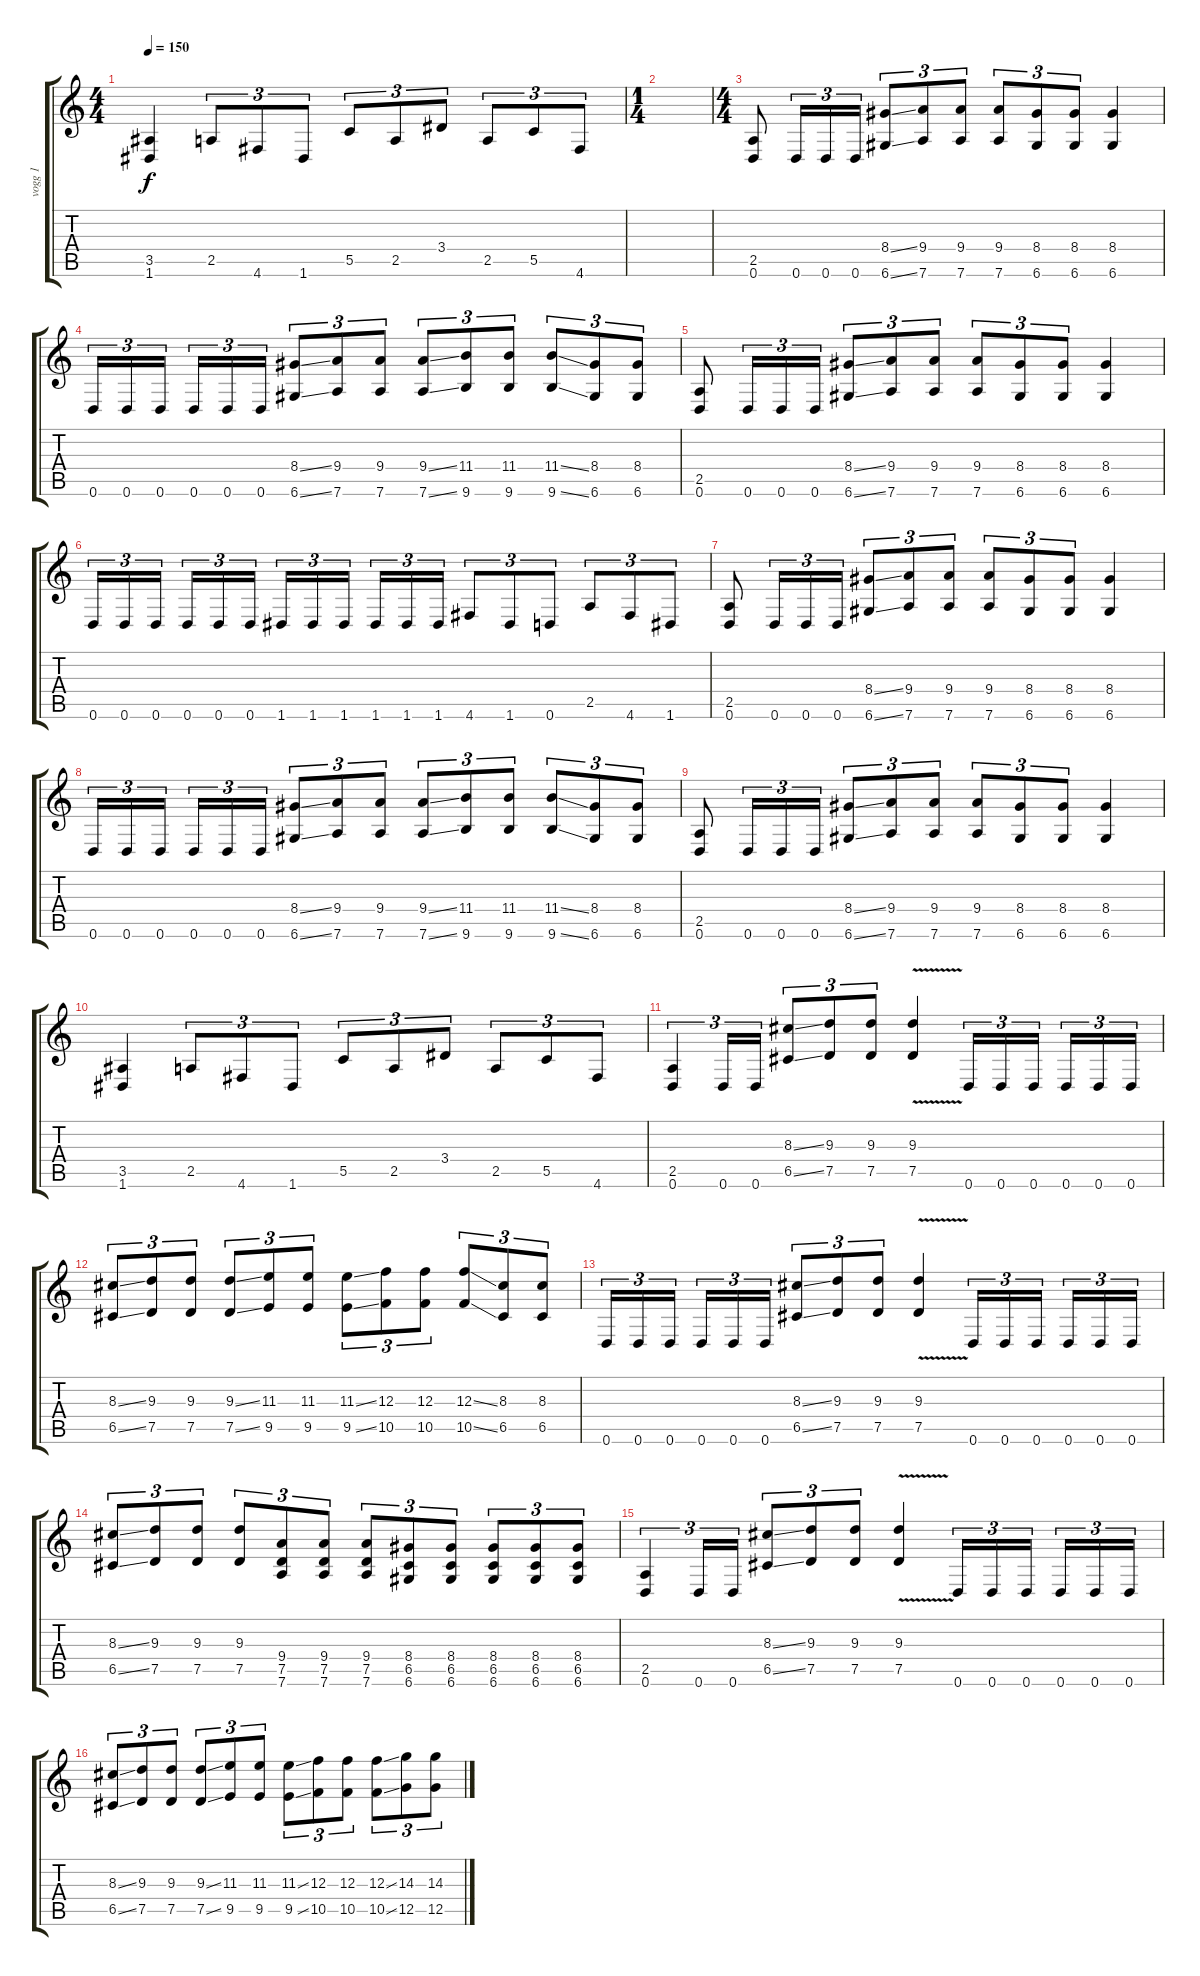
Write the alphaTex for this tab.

\track ("vogg 1" "vogg 1") {instrument distortionguitar}
\staff {score tabs}
\tuning (D4 A3 F3 C3 G2 D2) {hide}
\ts (4 4)
\section ("" "")
\tempo 150
\clef g2
\ks c
(3.5 1.6).4{dy f instrument distortionguitar} 2.5.8{tu (3 2)} 4.6.8{tu (3 2)} 1.6.8{tu (3 2)} 5.5.8{tu (3 2)} 2.5.8{tu (3 2)} 3.4.8{tu (3 2)} 2.5.8{tu (3 2)} 5.5.8{tu (3 2)} 4.6.8{tu (3 2)} |
\ts (1 4)
|
\ts (4 4)
\section ("" "")
(2.5 0.6).8 0.6.16{tu (3 2)} 0.6.16{tu (3 2)} 0.6.16{tu (3 2)} (8.4{ss} 6.6{ss}).8{tu (3 2)} (9.4 7.6).8{tu (3 2)} (9.4 7.6).8{tu (3 2)} (9.4 7.6).8{tu (3 2)} (8.4 6.6).8{tu (3 2)} (8.4 6.6).8{tu (3 2)} (8.4 6.6).4 |
0.6.16{tu (3 2)} 0.6.16{tu (3 2)} 0.6.16{tu (3 2)} 0.6.16{tu (3 2)} 0.6.16{tu (3 2)} 0.6.16{tu (3 2)} (8.4{ss} 6.6{ss}).8{tu (3 2)} (9.4 7.6).8{tu (3 2)} (9.4 7.6).8{tu (3 2)} (9.4{ss} 7.6{ss}).8{tu (3 2)} (11.4 9.6).8{tu (3 2)} (11.4 9.6).8{tu (3 2)} (11.4{ss} 9.6{ss}).8{tu (3 2)} (8.4 6.6).8{tu (3 2)} (8.4 6.6).8{tu (3 2)} |
(2.5 0.6).8 0.6.16{tu (3 2)} 0.6.16{tu (3 2)} 0.6.16{tu (3 2)} (8.4{ss} 6.6{ss}).8{tu (3 2)} (9.4 7.6).8{tu (3 2)} (9.4 7.6).8{tu (3 2)} (9.4 7.6).8{tu (3 2)} (8.4 6.6).8{tu (3 2)} (8.4 6.6).8{tu (3 2)} (8.4 6.6).4 |
0.6.16{tu (3 2)} 0.6.16{tu (3 2)} 0.6.16{tu (3 2)} 0.6.16{tu (3 2)} 0.6.16{tu (3 2)} 0.6.16{tu (3 2)} 1.6.16{tu (3 2)} 1.6.16{tu (3 2)} 1.6.16{tu (3 2)} 1.6.16{tu (3 2)} 1.6.16{tu (3 2)} 1.6.16{tu (3 2)} 4.6.8{tu (3 2)} 1.6.8{tu (3 2)} 0.6.8{tu (3 2)} 2.5.8{tu (3 2)} 4.6.8{tu (3 2)} 1.6.8{tu (3 2)} |
(2.5 0.6).8 0.6.16{tu (3 2)} 0.6.16{tu (3 2)} 0.6.16{tu (3 2)} (8.4{ss} 6.6{ss}).8{tu (3 2)} (9.4 7.6).8{tu (3 2)} (9.4 7.6).8{tu (3 2)} (9.4 7.6).8{tu (3 2)} (8.4 6.6).8{tu (3 2)} (8.4 6.6).8{tu (3 2)} (8.4 6.6).4 |
0.6.16{tu (3 2)} 0.6.16{tu (3 2)} 0.6.16{tu (3 2)} 0.6.16{tu (3 2)} 0.6.16{tu (3 2)} 0.6.16{tu (3 2)} (8.4{ss} 6.6{ss}).8{tu (3 2)} (9.4 7.6).8{tu (3 2)} (9.4 7.6).8{tu (3 2)} (9.4{ss} 7.6{ss}).8{tu (3 2)} (11.4 9.6).8{tu (3 2)} (11.4 9.6).8{tu (3 2)} (11.4{ss} 9.6{ss}).8{tu (3 2)} (8.4 6.6).8{tu (3 2)} (8.4 6.6).8{tu (3 2)} |
(2.5 0.6).8 0.6.16{tu (3 2)} 0.6.16{tu (3 2)} 0.6.16{tu (3 2)} (8.4{ss} 6.6{ss}).8{tu (3 2)} (9.4 7.6).8{tu (3 2)} (9.4 7.6).8{tu (3 2)} (9.4 7.6).8{tu (3 2)} (8.4 6.6).8{tu (3 2)} (8.4 6.6).8{tu (3 2)} (8.4 6.6).4 |
(3.5 1.6).4 2.5.8{tu (3 2)} 4.6.8{tu (3 2)} 1.6.8{tu (3 2)} 5.5.8{tu (3 2)} 2.5.8{tu (3 2)} 3.4.8{tu (3 2)} 2.5.8{tu (3 2)} 5.5.8{tu (3 2)} 4.6.8{tu (3 2)} |
\section ("" "")
(2.5 0.6).4{tu (3 2)} 0.6.16{tu (3 2)} 0.6.16{tu (3 2)} (8.3{ss} 6.5{ss}).8{tu (3 2)} (9.3 7.5).8{tu (3 2)} (9.3 7.5).8{tu (3 2)} (9.3{v} 7.5{v}).4 0.6.16{tu (3 2)} 0.6.16{tu (3 2)} 0.6.16{tu (3 2)} 0.6.16{tu (3 2)} 0.6.16{tu (3 2)} 0.6.16{tu (3 2)} |
(8.3{ss} 6.5{ss}).8{tu (3 2)} (9.3 7.5).8{tu (3 2)} (9.3 7.5).8{tu (3 2)} (9.3{ss} 7.5{ss}).8{tu (3 2)} (11.3 9.5).8{tu (3 2)} (11.3 9.5).8{tu (3 2)} (11.3{ss} 9.5{ss}).8{tu (3 2)} (12.3 10.5).8{tu (3 2)} (12.3 10.5).8{tu (3 2)} (12.3{ss} 10.5{ss}).8{tu (3 2)} (8.3 6.5).8{tu (3 2)} (8.3 6.5).8{tu (3 2)} |
0.6.16{tu (3 2)} 0.6.16{tu (3 2)} 0.6.16{tu (3 2)} 0.6.16{tu (3 2)} 0.6.16{tu (3 2)} 0.6.16{tu (3 2)} (8.3{ss} 6.5{ss}).8{tu (3 2)} (9.3 7.5).8{tu (3 2)} (9.3 7.5).8{tu (3 2)} (9.3{v} 7.5{v}).4 0.6.16{tu (3 2)} 0.6.16{tu (3 2)} 0.6.16{tu (3 2)} 0.6.16{tu (3 2)} 0.6.16{tu (3 2)} 0.6.16{tu (3 2)} |
(8.3{ss} 6.5{ss}).8{tu (3 2)} (9.3 7.5).8{tu (3 2)} (9.3 7.5).8{tu (3 2)} (9.3 7.5).8{tu (3 2)} (9.4 7.5 7.6).8{tu (3 2)} (9.4 7.5 7.6).8{tu (3 2)} (9.4 7.5 7.6).8{tu (3 2)} (8.4 6.5 6.6).8{tu (3 2)} (8.4 6.5 6.6).8{tu (3 2)} (8.4 6.5 6.6).8{tu (3 2)} (8.4 6.5 6.6).8{tu (3 2)} (8.4 6.5 6.6).8{tu (3 2)} |
(2.5 0.6).4{tu (3 2)} 0.6.16{tu (3 2)} 0.6.16{tu (3 2)} (8.3{ss} 6.5{ss}).8{tu (3 2)} (9.3 7.5).8{tu (3 2)} (9.3 7.5).8{tu (3 2)} (9.3{v} 7.5{v}).4 0.6.16{tu (3 2)} 0.6.16{tu (3 2)} 0.6.16{tu (3 2)} 0.6.16{tu (3 2)} 0.6.16{tu (3 2)} 0.6.16{tu (3 2)} |
(8.3{ss} 6.5{ss}).8{tu (3 2)} (9.3 7.5).8{tu (3 2)} (9.3 7.5).8{tu (3 2)} (9.3{ss} 7.5{ss}).8{tu (3 2)} (11.3 9.5).8{tu (3 2)} (11.3 9.5).8{tu (3 2)} (11.3{ss} 9.5{ss}).8{tu (3 2)} (12.3 10.5).8{tu (3 2)} (12.3 10.5).8{tu (3 2)} (12.3{ss} 10.5{ss}).8{tu (3 2)} (14.3 12.5).8{tu (3 2)} (14.3 12.5).8{tu (3 2)}
